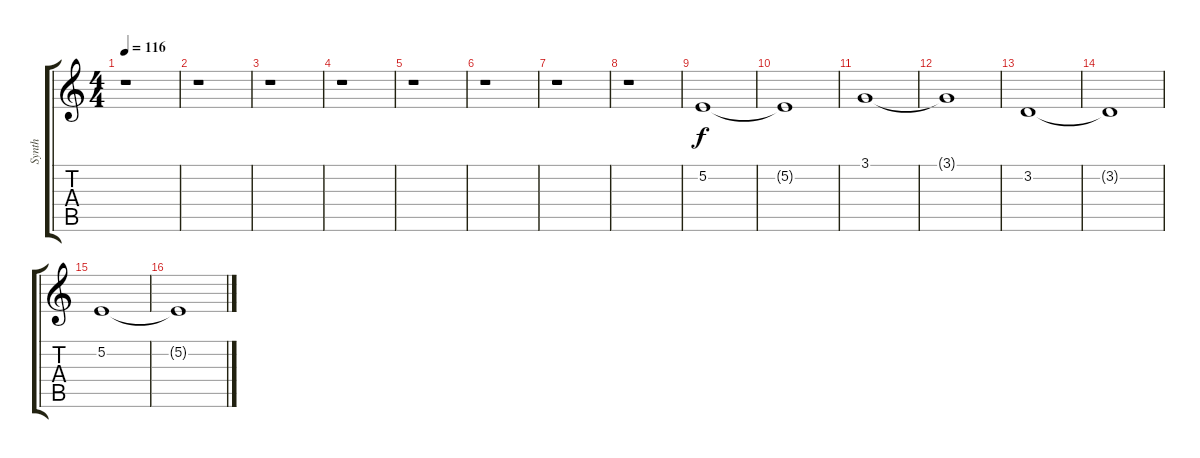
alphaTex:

\track ("Synth" "Synth") {instrument pad8sweep}
\staff {score tabs}
\tuning (E4 B3 G3 D3 A2 E2) {hide}
\ts (4 4)
\tempo 116
\clef g2
\ks c
r.1{dy f} |
r.1 |
r.1 |
r.1 |
r.1 |
r.1 |
r.1 |
r.1 |
5.2.1 |
5.2{t}.1 |
3.1.1 |
3.1{t}.1 |
3.2.1 |
3.2{t}.1 |
5.2.1 |
5.2{t}.1
